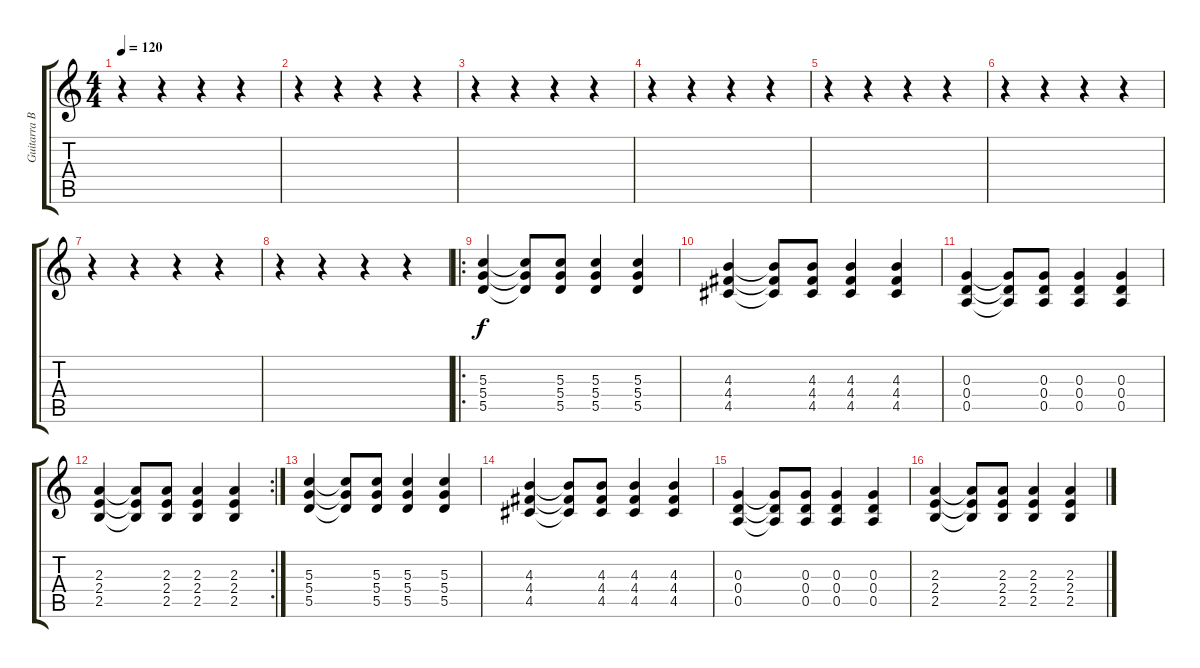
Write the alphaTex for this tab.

\track ("Guitarra Base" "Guitarra B") {instrument electricguitarclean}
\staff {score tabs}
\tuning (E4 B3 G3 D3 A2 E2) {hide}
\ts (4 4)
\tempo 120
\clef g2
\ks c
r.4{dy f instrument electricguitarclean} r.4 r.4 r.4 |
r.4 r.4 r.4 r.4 |
r.4 r.4 r.4 r.4 |
r.4 r.4 r.4 r.4 |
r.4 r.4 r.4 r.4 |
r.4 r.4 r.4 r.4 |
r.4 r.4 r.4 r.4 |
r.4 r.4 r.4 r.4 |
\ro
(5.3 5.4 5.5).4 (5.3{t} 5.4{t} 5.5{t}).8 (5.3 5.4 5.5).8 (5.3 5.4 5.5).4 (5.3 5.4 5.5).4 |
(4.3 4.4 4.5).4 (4.3{t} 4.4{t} 4.5{t}).8 (4.3 4.4 4.5).8 (4.3 4.4 4.5).4 (4.3 4.4 4.5).4 |
(0.3 0.4 0.5).4 (0.3{t} 0.4{t} 0.5{t}).8 (0.3 0.4 0.5).8 (0.3 0.4 0.5).4 (0.3 0.4 0.5).4 |
\rc 2
(2.3 2.4 2.5).4 (2.3{t} 2.4{t} 2.5{t}).8 (2.3 2.4 2.5).8 (2.3 2.4 2.5).4 (2.3 2.4 2.5).4 |
(5.3 5.4 5.5).4 (5.3{t} 5.4{t} 5.5{t}).8 (5.3 5.4 5.5).8 (5.3 5.4 5.5).4 (5.3 5.4 5.5).4 |
(4.3 4.4 4.5).4 (4.3{t} 4.4{t} 4.5{t}).8 (4.3 4.4 4.5).8 (4.3 4.4 4.5).4 (4.3 4.4 4.5).4 |
(0.3 0.4 0.5).4 (0.3{t} 0.4{t} 0.5{t}).8 (0.3 0.4 0.5).8 (0.3 0.4 0.5).4 (0.3 0.4 0.5).4 |
(2.3 2.4 2.5).4 (2.3{t} 2.4{t} 2.5{t}).8 (2.3 2.4 2.5).8 (2.3 2.4 2.5).4 (2.3 2.4 2.5).4
